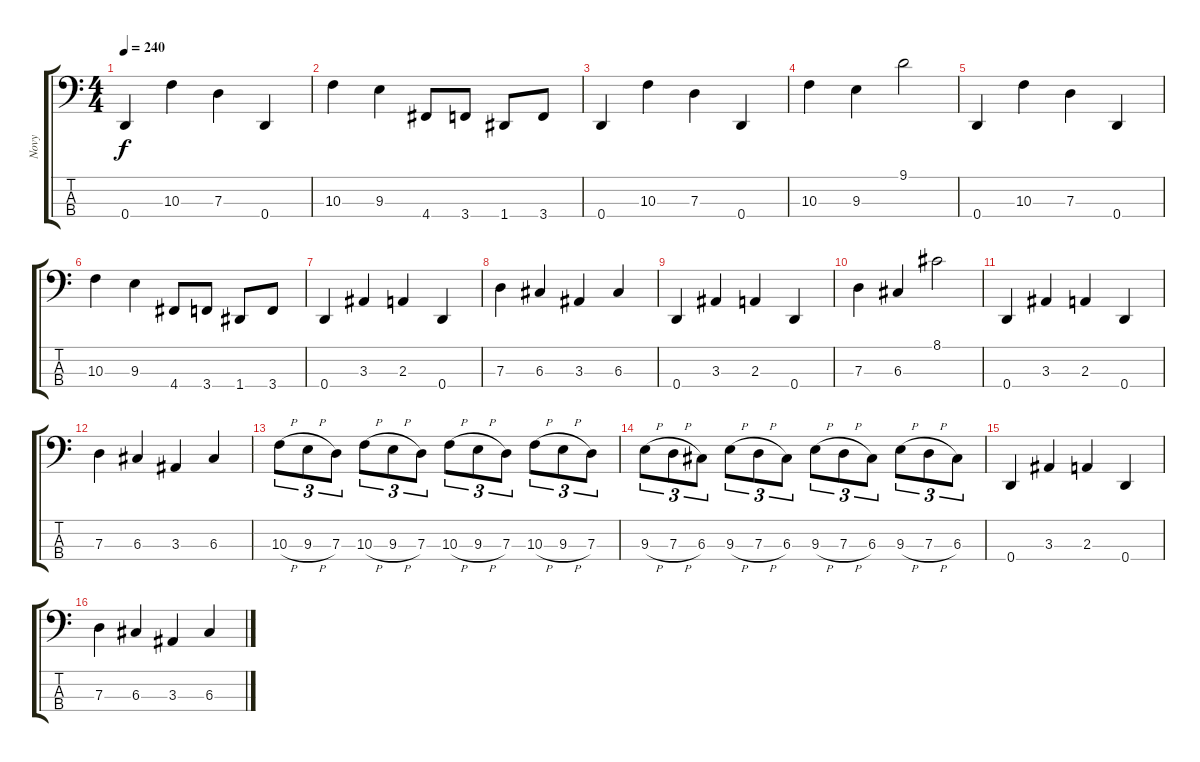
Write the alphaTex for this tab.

\track ("Novy" "Novy") {instrument electricbassfinger}
\staff {score tabs}
\tuning (F2 C2 G1 D1) {hide}
\ts (4 4)
\tempo 240
\clef f4
\ks c
0.4.4{dy f} 10.3.4 7.3.4 0.4.4 |
10.3.4 9.3.4 4.4.8 3.4.8 1.4.8 3.4.8 |
0.4.4 10.3.4 7.3.4 0.4.4 |
10.3.4 9.3.4 9.1.2 |
0.4.4 10.3.4 7.3.4 0.4.4 |
10.3.4 9.3.4 4.4.8 3.4.8 1.4.8 3.4.8 |
0.4.4 3.3.4 2.3.4 0.4.4 |
7.3.4 6.3.4 3.3.4 6.3.4 |
0.4.4 3.3.4 2.3.4 0.4.4 |
7.3.4 6.3.4 8.1.2 |
0.4.4 3.3.4 2.3.4 0.4.4 |
7.3.4 6.3.4 3.3.4 6.3.4 |
10.3{h}.8{tu (3 2)} 9.3{h}.8{tu (3 2)} 7.3.8{tu (3 2)} 10.3{h}.8{tu (3 2)} 9.3{h}.8{tu (3 2)} 7.3.8{tu (3 2)} 10.3{h}.8{tu (3 2)} 9.3{h}.8{tu (3 2)} 7.3.8{tu (3 2)} 10.3{h}.8{tu (3 2)} 9.3{h}.8{tu (3 2)} 7.3.8{tu (3 2)} |
9.3{h}.8{tu (3 2)} 7.3{h}.8{tu (3 2)} 6.3.8{tu (3 2)} 9.3{h}.8{tu (3 2)} 7.3{h}.8{tu (3 2)} 6.3.8{tu (3 2)} 9.3{h}.8{tu (3 2)} 7.3{h}.8{tu (3 2)} 6.3.8{tu (3 2)} 9.3{h}.8{tu (3 2)} 7.3{h}.8{tu (3 2)} 6.3.8{tu (3 2)} |
0.4.4 3.3.4 2.3.4 0.4.4 |
7.3.4 6.3.4 3.3.4 6.3.4
